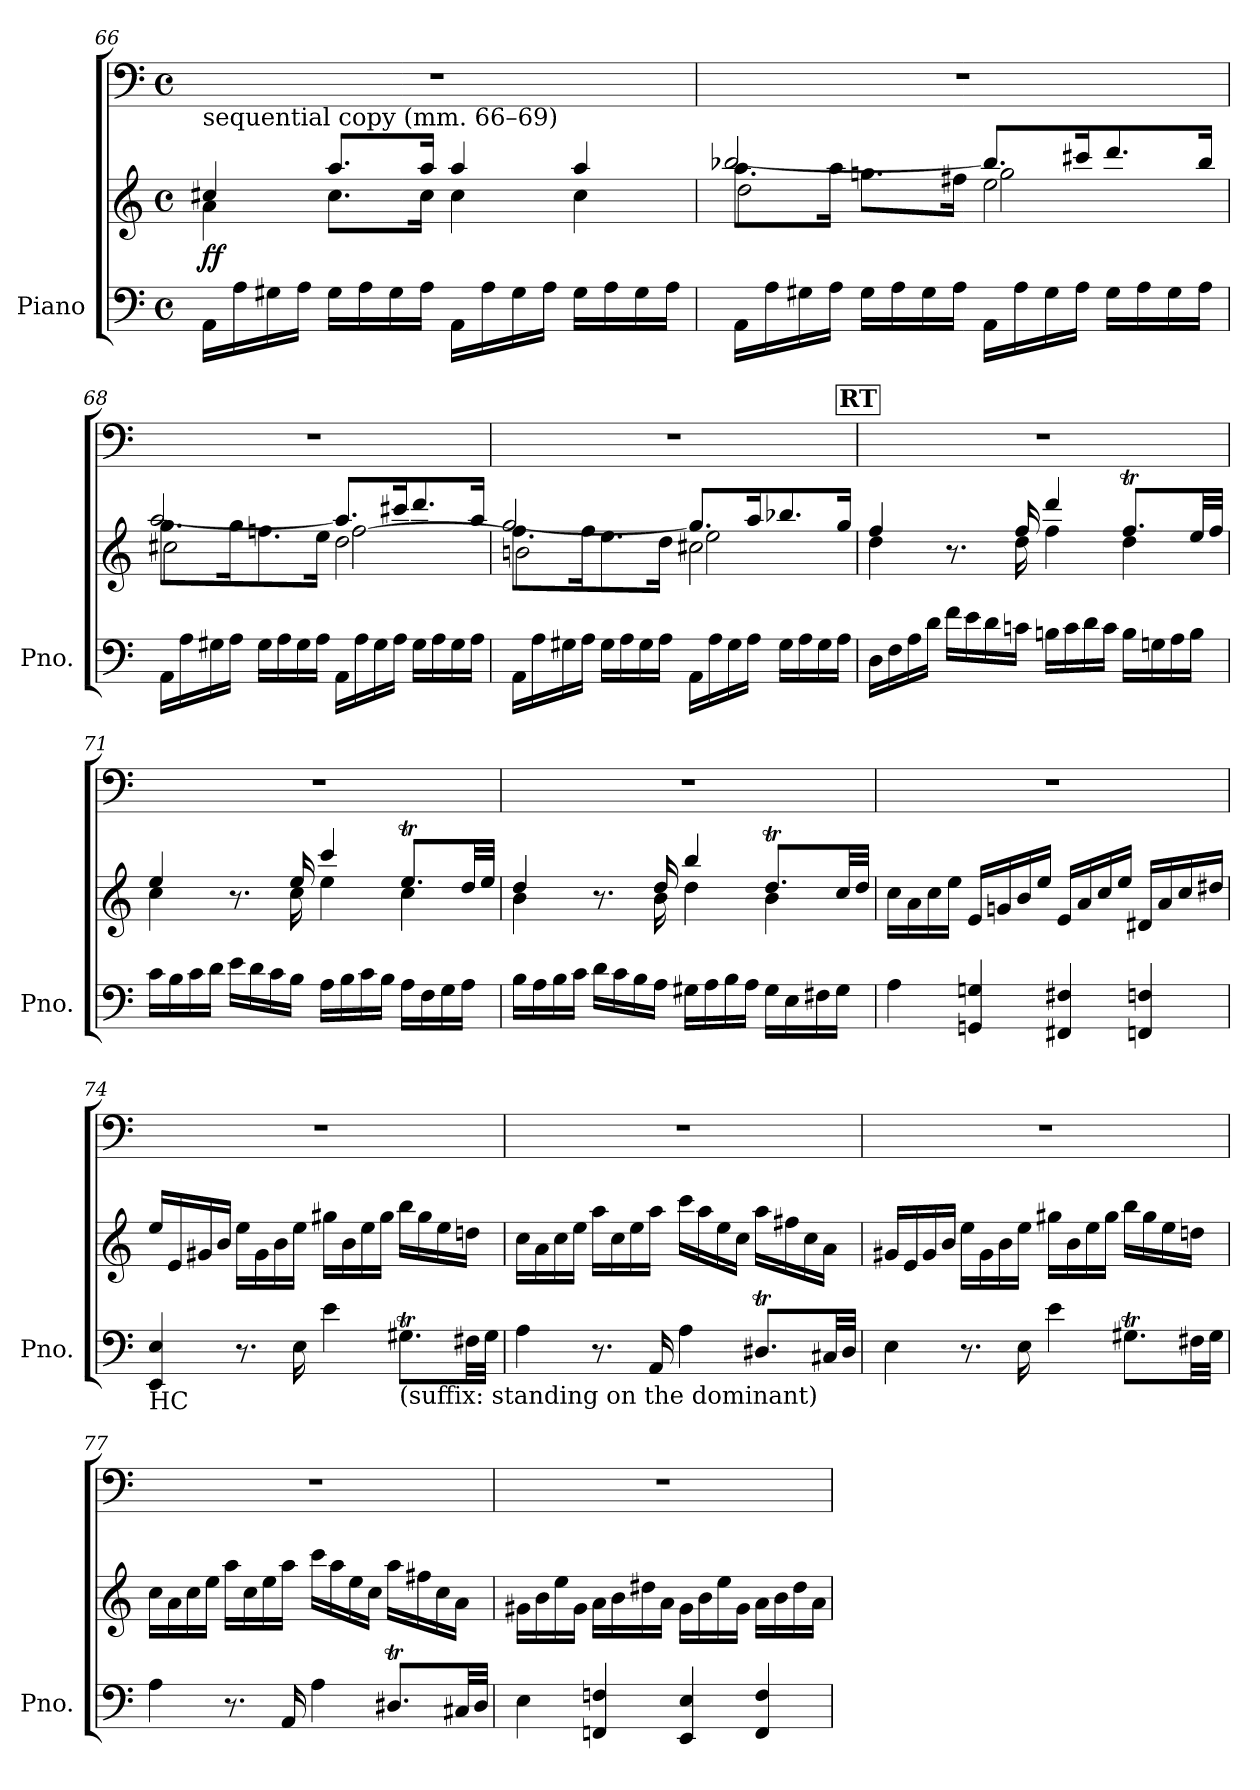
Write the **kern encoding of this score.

**kern	**kern	**kern	**dynam
*part1	*part1	*part1	*part1
*staff3	*staff2	*staff1	*staff1/2/3
*I"Piano	*	*	*
*I'Pno.	*	*	*
!!LO:LB:g=z
*clefF4	*clefG2	*clefF4	*
*k[]	*k[]	*k[]	*
*M4/4	*M4/4	*M4/4	*
*met(c)	*met(c)	*met(c)	*
=66	=66	=66	=66
*	*^	*	*
!	!LO:TX:a:t=sequential copy (mm. 66–69)	!	!	!
!	!	!	!	!LO:DY:b=2
16AA\LL	4a\	4cc#X/	1r	ff
16A\	.	.	.	.
16G#X\	.	.	.	.
16A\JJ	.	.	.	.
16G#\LL	8.cc#\L	8.aa/L	.	.
16A\	.	.	.	.
16G#\	.	.	.	.
16A\JJ	16cc#\Jk	16aa/Jk	.	.
16AA\LL	4cc#\	4aa/	.	.
16A\	.	.	.	.
16G#\	.	.	.	.
16A\JJ	.	.	.	.
16G#\LL	4cc#\	4aa/	.	.
16A\	.	.	.	.
16G#\	.	.	.	.
16A\JJ	.	.	.	.
=67	=67	=67	=67	=67
*	*	*^	*	*
16AA\LL	8.aa\L	[2bb-X/	2dd\	1r	.
16A\	.	.	.	.	.
16G#X\	.	.	.	.	.
16A\JJ	16aa\Jk	.	.	.	.
16G#\LL	8.ggn\L	.	.	.	.
16A\	.	.	.	.	.
16G#\	.	.	.	.	.
16A\JJ	16ff#X\Jk	.	.	.	.
16AA\LL	8.bb-/L]	2ee\	2gg\	.	.
16A\	.	.	.	.	.
16G#\	.	.	.	.	.
16A\JJ	16ccc#X/K	.	.	.	.
16G#\LL	8.ddd/	.	.	.	.
16A\	.	.	.	.	.
16G#\	.	.	.	.	.
16A\JJ	16bb-/Jk	.	.	.	.
!!LO:PB:g=z
=68	=68	=68	=68	=68	=68
16AA\LL	8.gg\L	[2aa/	2cc#X\	1r	.
16A\	.	.	.	.	.
16G#X\	.	.	.	.	.
16A\JJ	16gg\K	.	.	.	.
16G#\LL	8.ffn\	.	.	.	.
16A\	.	.	.	.	.
16G#\	.	.	.	.	.
16A\JJ	16ee\Jk	.	.	.	.
16AA\LL	8.aa/L]	2dd\	[2ff\	.	.
16A\	.	.	.	.	.
16G#\	.	.	.	.	.
16A\JJ	16ccc#X/K	.	.	.	.
16G#\LL	8.ddd/	.	.	.	.
16A\	.	.	.	.	.
16G#\	.	.	.	.	.
16A\JJ	16aa/Jk	.	.	.	.
=69	=69	=69	=69	=69	=69
16AA\LL	8.ff\L]	[2gg/	2bn\	1r	.
16A\	.	.	.	.	.
16G#X\	.	.	.	.	.
16A\JJ	16ff\K	.	.	.	.
16G#\LL	8.ee\	.	.	.	.
16A\	.	.	.	.	.
16G#\	.	.	.	.	.
16A\JJ	16dd\Jk	.	.	.	.
16AA\LL	8.gg/L]	2cc#X\	2ee\	.	.
16A\	.	.	.	.	.
16G#\	.	.	.	.	.
16A\JJ	16aa/K	.	.	.	.
16G#\LL	8.bb-X/	.	.	.	.
16A\	.	.	.	.	.
16G#\	.	.	.	.	.
16A\JJ	16gg/Jk	.	.	.	.
*	*	*v	*v	*	*
!!LO:LB:g=z
!!LO:REH:place=s1:a:B:fs=14:t=RT
=70	=70	=70	=70	=70
16D\LL	4dd\	4ff/	1r	.
16F\	.	.	.	.
16A\	.	.	.	.
16d\JJ	.	.	.	.
16f\LL	8.r	8.ryy	.	.
16e\	.	.	.	.
16d\	.	.	.	.
16cn\JJ	16ff/	16dd\	.	.
16Bn\LL	4ff\	4ddd/	.	.
16c\	.	.	.	.
16d\	.	.	.	.
16c\JJ	.	.	.	.
16B\LL	8.ffT/L	4dd\	.	.
16Gn\	.	.	.	.
16A\	.	.	.	.
16B\JJ	32ee/LL	.	.	.
.	32ff/JJJ	.	.	.
=71	=71	=71	=71	=71
16c\LL	4cc\	4ee/	1r	.
16B\	.	.	.	.
16c\	.	.	.	.
16d\JJ	.	.	.	.
16e\LL	8.r	8.ryy	.	.
16d\	.	.	.	.
16c\	.	.	.	.
16B\JJ	16cc\	16ee/	.	.
16A\LL	4ee\	4ccc/	.	.
16B\	.	.	.	.
16c\	.	.	.	.
16B\JJ	.	.	.	.
16A\LL	8.eet/L	4cc\	.	.
16F\	.	.	.	.
16G\	.	.	.	.
16A\JJ	32dd/LL	.	.	.
.	32ee/JJJ	.	.	.
!!LO:LB:g=z
=72	=72	=72	=72	=72
16B\LL	4b\	4dd/	1r	.
16A\	.	.	.	.
16B\	.	.	.	.
16c\JJ	.	.	.	.
16d\LL	8.r	8.ryy	.	.
16c\	.	.	.	.
16B\	.	.	.	.
16A\JJ	16b\	16dd/	.	.
16G#X\LL	4dd\	4bb/	.	.
16A\	.	.	.	.
16B\	.	.	.	.
16A\JJ	.	.	.	.
16G#\LL	8.ddT/L	4b\	.	.
16E\	.	.	.	.
16F#X\	.	.	.	.
16G#\JJ	32cc/LL	.	.	.
.	32dd/JJJ	.	.	.
*	*v	*v	*	*
=73	=73	=73	=73
4A\	16cc\LL	1r	.
.	16a\	.	.
.	16cc\	.	.
.	16ee\JJ	.	.
4GGn/ 4Gn/	16e/LL	.	.
.	16gn/	.	.
.	16b/	.	.
.	16ee/JJ	.	.
4FF#X/ 4F#X/	16e/LL	.	.
.	16a/	.	.
.	16cc/	.	.
.	16ee/JJ	.	.
4FFn/ 4Fn/	16d#X/LL	.	.
.	16a/	.	.
.	16cc/	.	.
.	16dd#X/JJ	.	.
=74	=74	=74	=74
!LO:TX:b:t=HC	!	!	!
4EE/ 4E/	16ee/LL	1r	.
.	16e/	.	.
.	16g#X/	.	.
.	16b/JJ	.	.
8.r	16ee\LL	.	.
.	16g#\	.	.
.	16b\	.	.
16E\	16ee\JJ	.	.
4e\	16gg#X\LL	.	.
.	16b\	.	.
.	16ee\	.	.
.	16gg#\JJ	.	.
!LO:TX:b:t=(suffix&colon; standing on the dominant)	!	!	!
8.G#Xt\L	16bb\LL	.	.
.	16gg#\	.	.
.	16ee\	.	.
32F#X\LL	16ddn\JJ	.	.
32G#\JJJ	.	.	.
!!LO:LB:g=z
=75	=75	=75	=75
4A\	16cc\LL	1r	.
.	16a\	.	.
.	16cc\	.	.
.	16ee\JJ	.	.
8.r	16aa\LL	.	.
.	16cc\	.	.
.	16ee\	.	.
16AA/	16aa\JJ	.	.
4A\	16ccc\LL	.	.
.	16aa\	.	.
.	16ee\	.	.
.	16cc\JJ	.	.
8.D#Xt/L	16aa\LL	.	.
.	16ff#X\	.	.
.	16cc\	.	.
32C#X/LL	16a\JJ	.	.
32D#/JJJ	.	.	.
=76	=76	=76	=76
4E\	16g#X/LL	1r	.
.	16e/	.	.
.	16g#/	.	.
.	16b/JJ	.	.
8.r	16ee\LL	.	.
.	16g#\	.	.
.	16b\	.	.
16E\	16ee\JJ	.	.
4e\	16gg#X\LL	.	.
.	16b\	.	.
.	16ee\	.	.
.	16gg#\JJ	.	.
8.G#Xt\L	16bb\LL	.	.
.	16gg#\	.	.
.	16ee\	.	.
32F#X\LL	16ddn\JJ	.	.
32G#\JJJ	.	.	.
=77	=77	=77	=77
4A\	16cc\LL	1r	.
.	16a\	.	.
.	16cc\	.	.
.	16ee\JJ	.	.
8.r	16aa\LL	.	.
.	16cc\	.	.
.	16ee\	.	.
16AA/	16aa\JJ	.	.
4A\	16ccc\LL	.	.
.	16aa\	.	.
.	16ee\	.	.
.	16cc\JJ	.	.
8.D#Xt/L	16aa\LL	.	.
.	16ff#X\	.	.
.	16cc\	.	.
32C#X/LL	16a\JJ	.	.
32D#/JJJ	.	.	.
!!LO:LB:g=z
=78	=78	=78	=78
4E\	16g#X\LL	1r	.
.	16b\	.	.
.	16ee\	.	.
.	16g#\JJ	.	.
4FFn/ 4Fn/	16a\LL	.	.
.	16b\	.	.
.	16dd#X\	.	.
.	16a\JJ	.	.
4EE/ 4E/	16g#\LL	.	.
.	16b\	.	.
.	16ee\	.	.
.	16g#\JJ	.	.
4FF/ 4F/	16a\LL	.	.
.	16b\	.	.
.	16dd#\	.	.
.	16a\JJ	.	.
=	=	=	=
*-	*-	*-	*-
